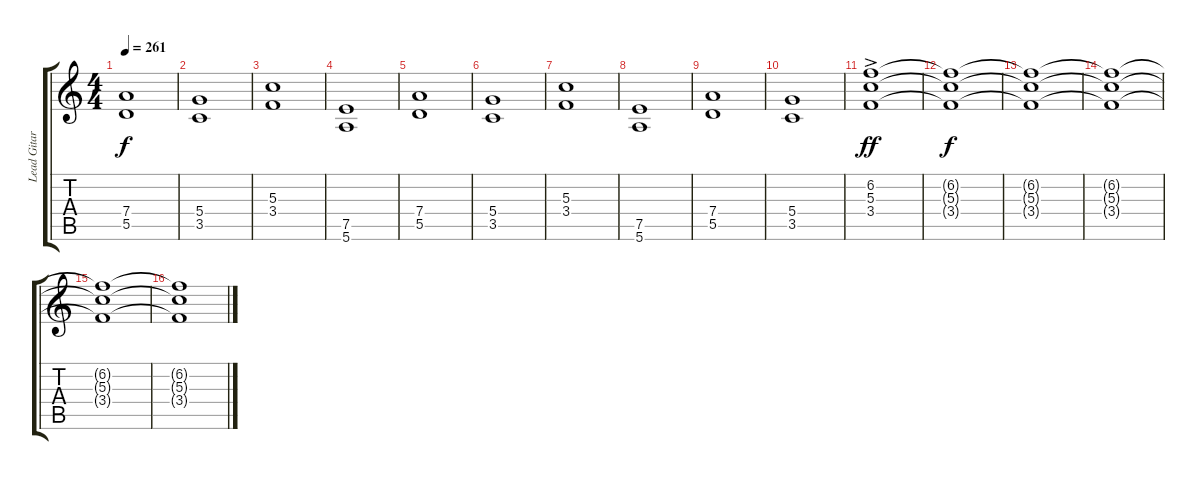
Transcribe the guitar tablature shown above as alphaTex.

\track ("Lead Gitarre" "Lead Gitar") {instrument distortionguitar}
\staff {score tabs}
\tuning (E4 B3 G3 D3 A2 E2) {hide}
\ts (4 4)
\tempo 261
\clef g2
\ks c
(7.4 5.5).1{dy f} |
(5.4 3.5).1 |
(5.3 3.4).1 |
(7.5 5.6).1 |
(7.4 5.5).1 |
(5.4 3.5).1 |
(5.3 3.4).1 |
(7.5 5.6).1 |
(7.4 5.5).1 |
(5.4 3.5).1 |
(6.2{ac} 5.3 3.4).1{dy ff} |
(6.2{t} 5.3{t} 3.4{t}).1{dy f} |
(6.2{t} 5.3{t} 3.4{t}).1 |
(6.2{t} 5.3{t} 3.4{t}).1 |
(6.2{t} 5.3{t} 3.4{t}).1 |
(6.2{t} 5.3{t} 3.4{t}).1
